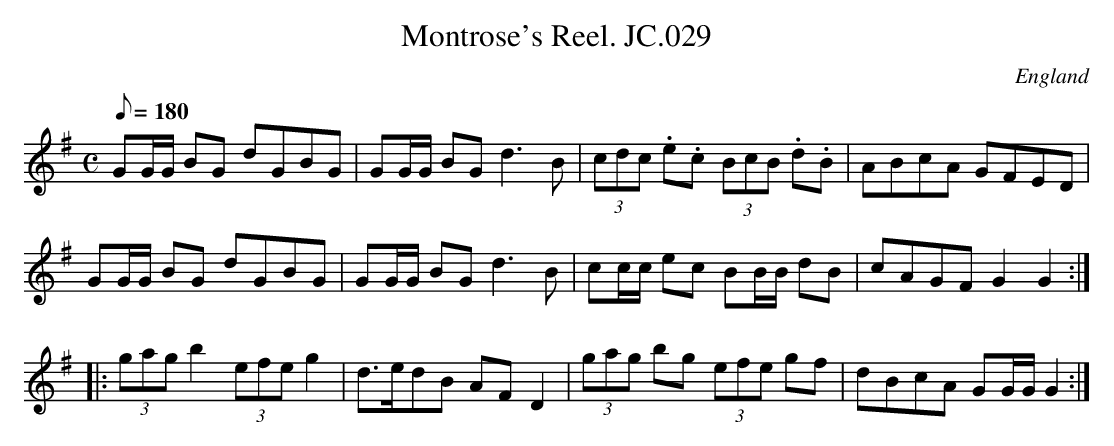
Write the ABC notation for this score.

X:1
T:Montrose's Reel. JC.029
M:C
L:1/8
Q:180
O:England
K:G
GG/G/ BG dGBG|GG/G/ BG d3B|(3cdc  .e.c (3BcB .d.B| ABcA GFED|!
GG/G/ BG dGBG|GG/G/ BG d3B|cc/c/  ec BB/B/ dB|cAGFG2G2:|!
|:(3gag b2 (3efe g2|d>edB AFD2|(3gag bg (3efe gf|dBcA GG/G/G2:|]
